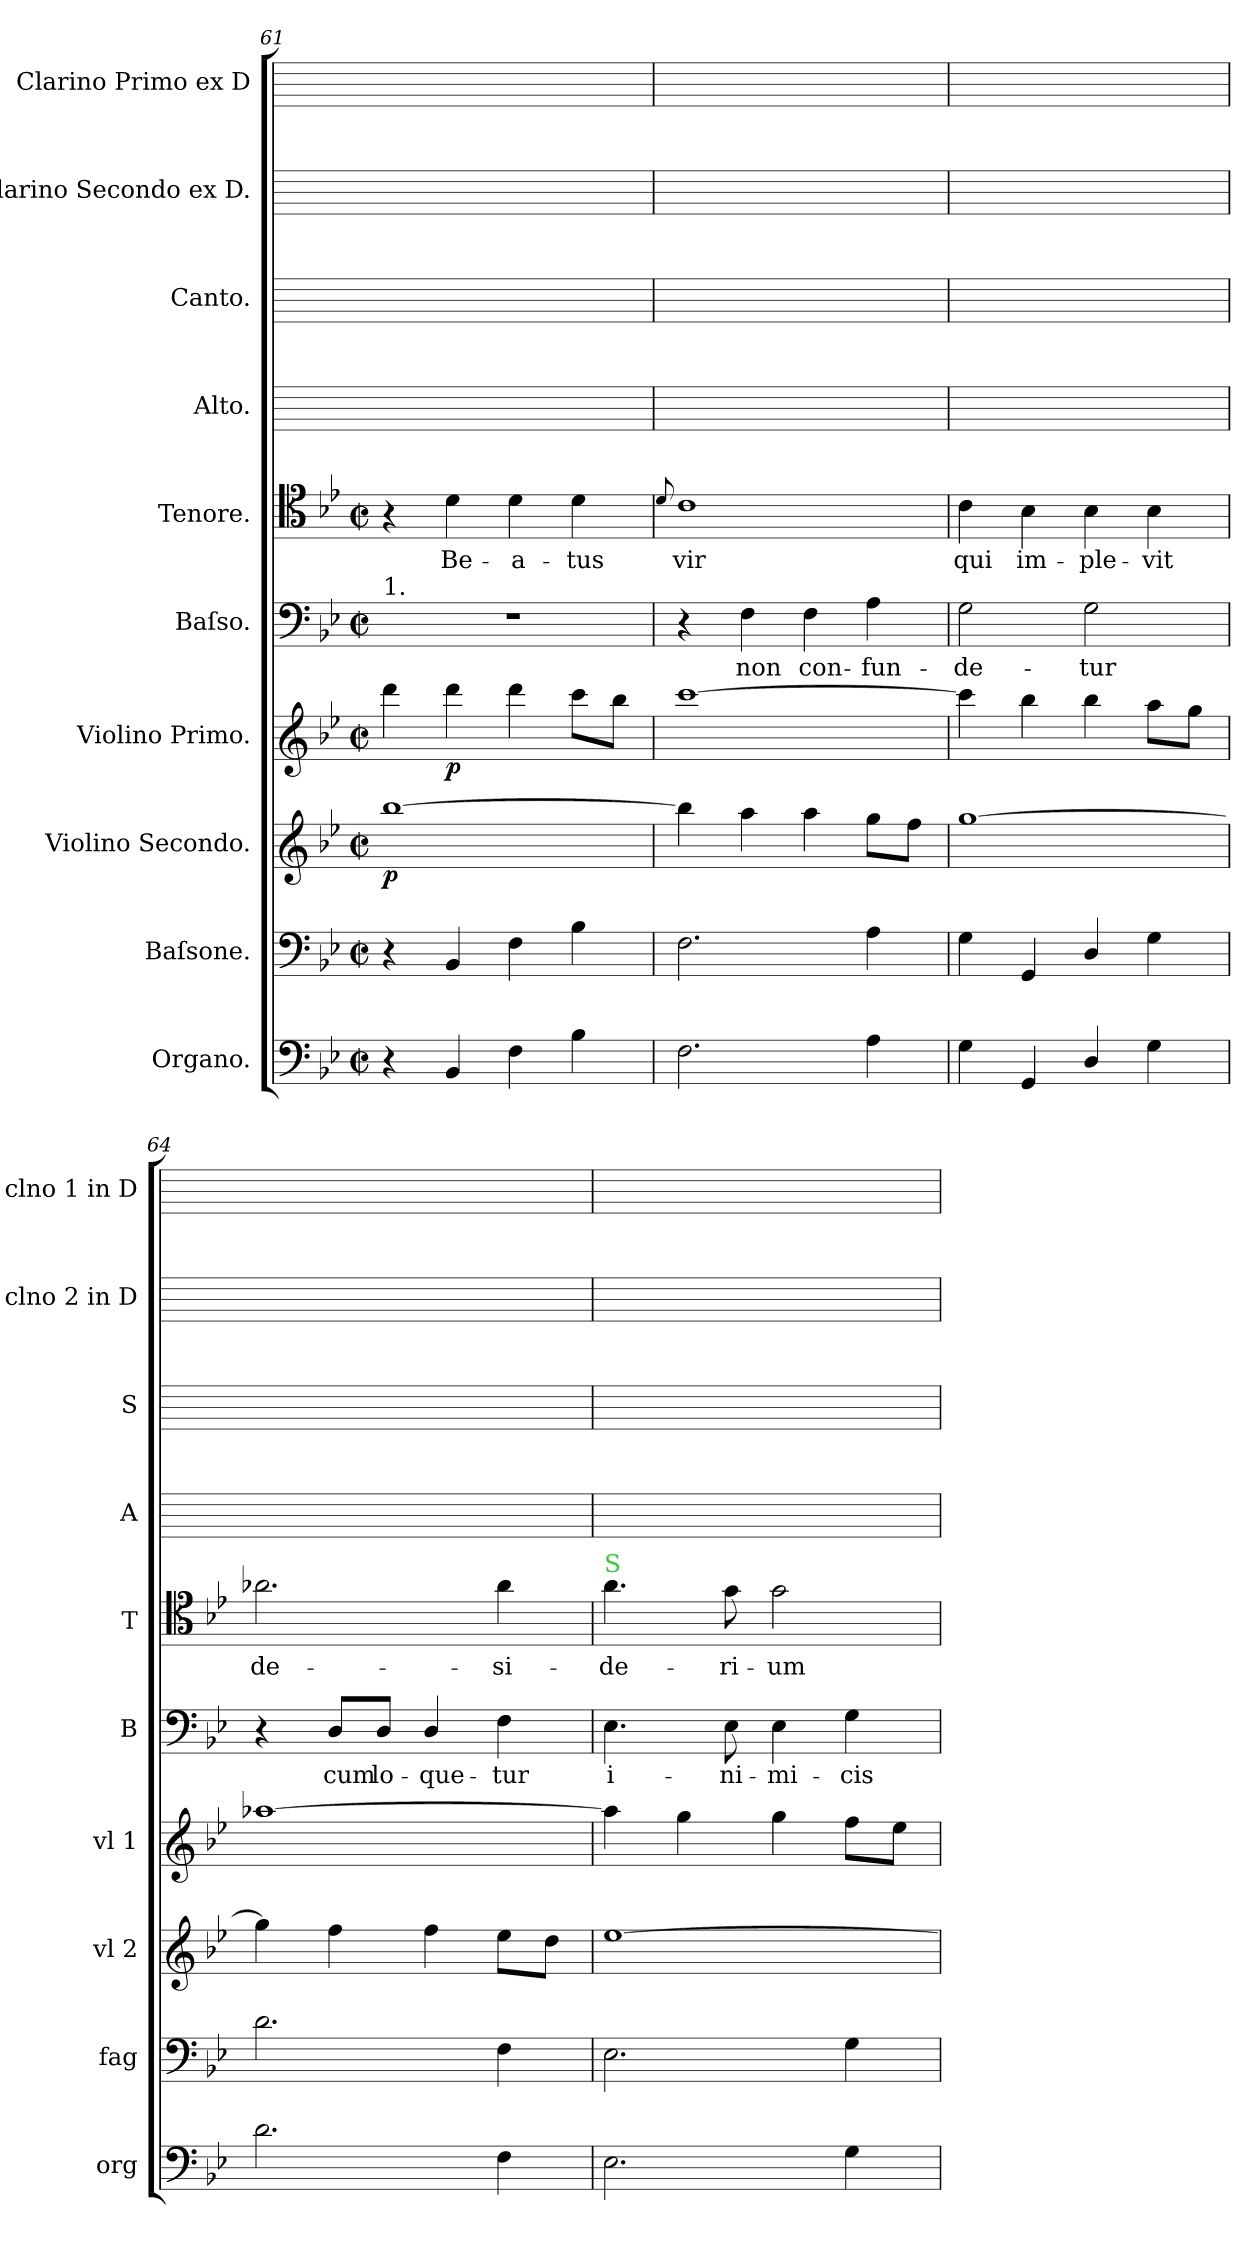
**kern	**kern	**kern	**dynam	**kern	**dynam	**kern	**text	**kern	**text	**kern	**kern	**kern	**kern
*part10	*part9	*part8	*part8	*part7	*part7	*part6	*part6	*part5	*part5	*part4	*part3	*part2	*part1
*staff10	*staff9	*staff8	*staff8	*staff7	*staff7	*staff6	*staff6	*staff5	*staff5	*staff4	*staff3	*staff2	*staff1
*I"Organo.	*I"Baſsone.	*I"Violino Secondo.	*	*I"Violino Primo.	*	*I"Baſso.	*	*I"Tenore.	*	*I"Alto.	*I"Canto.	*I"Clarino Secondo ex D.	*I"Clarino Primo ex D
*I'org	*I'fag	*I'vl 2	*	*I'vl 1	*	*I'B	*	*I'T	*	*I'A	*I'S	*I'clno 2 in D	*I'clno 1 in D
*clefF4	*clefF4	*clefG2	*	*clefG2	*	*clefF4	*	*clefC4	*	*	*	*	*
*k[b-e-]	*k[b-e-]	*k[b-e-]	*	*k[b-e-]	*	*k[b-e-]	*	*k[b-e-]	*	*	*	*	*
*g:	*g:	*g:	*	*g:	*	*g:	*	*g:	*	*	*	*	*
*M2/2	*M2/2	*M2/2	*	*M2/2	*	*M2/2	*	*M2/2	*	*	*	*	*
*met(c|)	*met(c|)	*met(c|)	*	*met(c|)	*	*met(c|)	*	*met(c|)	*	*	*	*	*
=61	=61	=61	=61	=61	=61	=61	=61	=61	=61	=61	=61	=61	=61
!	!	!	!	!	!	!LO:TX:a:t=1.	!	!	!	!	!	!	!
4r	4r	[1bb-	p	4ddd\	.	1r	.	4r	.	1ryy	1ryy	1ryy	1ryy
4BB-/	4BB-/	.	.	4ddd\	p	.	.	4d\	Be-	.	.	.	.
4F\	4F\	.	.	4ddd\	.	.	.	4d\	-a-	.	.	.	.
4B-\	4B-\	.	.	8ccc\L	.	.	.	4d\	-tus	.	.	.	.
.	.	.	.	8bb-\J	.	.	.	.	.	.	.	.	.
=62	=62	=62	=62	=62	=62	=62	=62	=62	=62	=62	=62	=62	=62
.	.	.	.	.	.	.	.	8qqd/	.	.	.	.	.
2.F\	2.F\	4bb-\]	.	[1ccc	.	4r	.	1c	vir	1ryy	1ryy	1ryy	1ryy
.	.	4aa\	.	.	.	4F\	non	.	.	.	.	.	.
.	.	4aa\	.	.	.	4F\	con-	.	.	.	.	.	.
4A\	4A\	8gg\L	.	.	.	4A\	-fun-	.	.	.	.	.	.
.	.	8ff\J	.	.	.	.	.	.	.	.	.	.	.
=63	=63	=63	=63	=63	=63	=63	=63	=63	=63	=63	=63	=63	=63
4G\	4G\	[1gg	.	4ccc\]	.	2G\	-de-	4c\	qui	1ryy	1ryy	1ryy	1ryy
4GG/	4GG/	.	.	4bb-\	.	.	.	4B-\	im-	.	.	.	.
4D/	4D/	.	.	4bb-\	.	2G\	-tur	4B-\	-ple-	.	.	.	.
4G\	4G\	.	.	8aa\L	.	.	.	4B-\	-vit	.	.	.	.
.	.	.	.	8gg\J	.	.	.	.	.	.	.	.	.
=64	=64	=64	=64	=64	=64	=64	=64	=64	=64	=64	=64	=64	=64
2.d\	2.d\	4gg\]	.	[1aa-X	.	4r	.	2.a-X\	de-	1ryy	1ryy	1ryy	1ryy
.	.	4ff\	.	.	.	8D/L	cum	.	.	.	.	.	.
.	.	.	.	.	.	8D/J	lo-	.	.	.	.	.	.
.	.	4ff\	.	.	.	4D/	-que-	.	.	.	.	.	.
4F\	4F\	8ee-\L	.	.	.	4F\	-tur	4a-\	-si-	.	.	.	.
.	.	8dd\J	.	.	.	.	.	.	.	.	.	.	.
=65	=65	=65	=65	=65	=65	=65	=65	=65	=65	=65	=65	=65	=65
!	!	!	!	!	!	!	!	!LO:TX:a:color=limegreen:t=S	!	!	!	!	!
2.E-\	2.E-\	[1ee-	.	4aa-\]	.	4.E-\	i-	4.a\	-de-	1ryy	1ryy	1ryy	1ryy
.	.	.	.	4gg\	.	.	.	.	.	.	.	.	.
.	.	.	.	.	.	8E-\	-ni-	8g\	-ri-	.	.	.	.
.	.	.	.	4gg\	.	4E-\	-mi-	2g\	-um	.	.	.	.
4G\	4G\	.	.	8ff\L	.	4G\	-cis	.	.	.	.	.	.
.	.	.	.	8ee-\J	.	.	.	.	.	.	.	.	.
=	=	=	=	=	=	=	=	=	=	=	=	=	=
*-	*-	*-	*-	*-	*-	*-	*-	*-	*-	*-	*-	*-	*-
